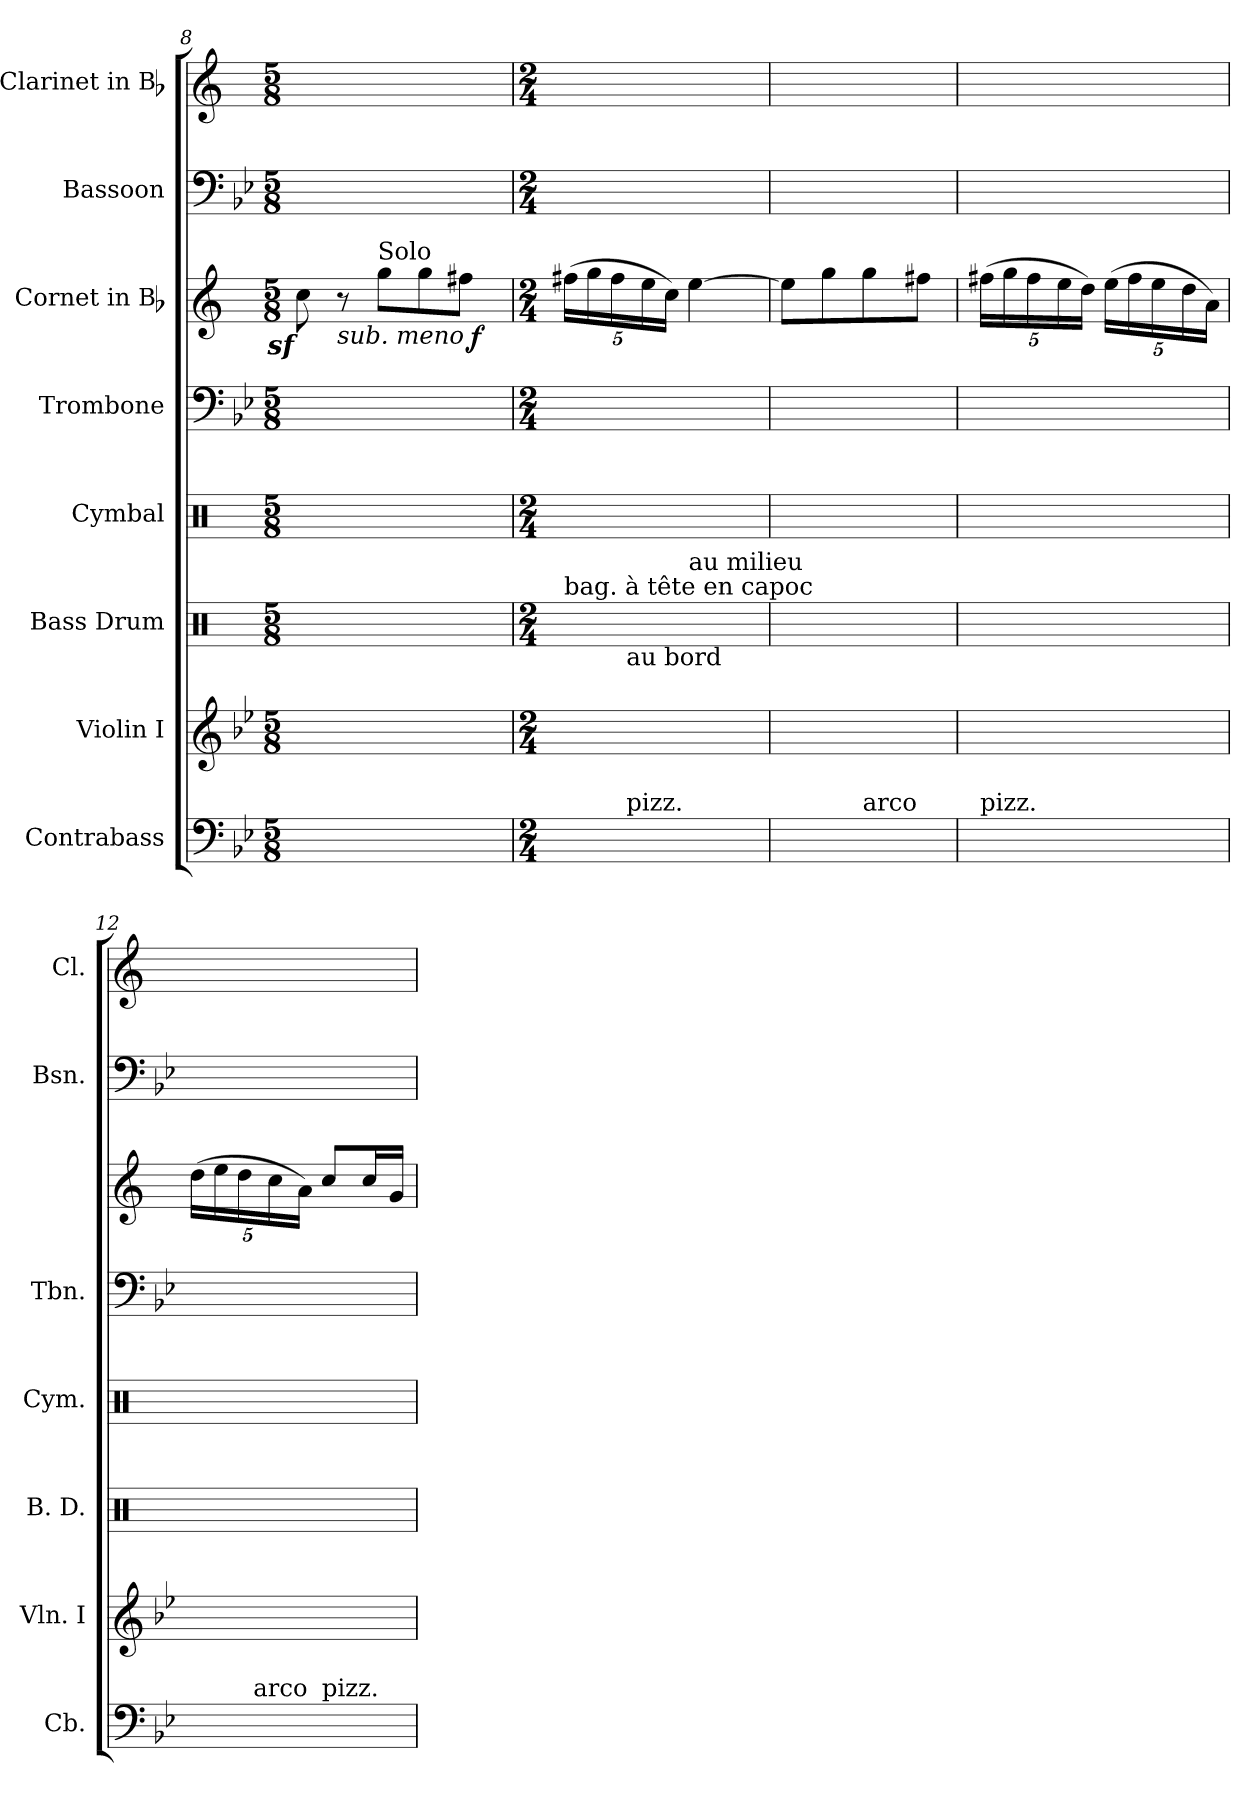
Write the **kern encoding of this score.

**kern	**kern	**kern	**kern	**kern	**kern	**dynam	**kern	**kern
*part8	*part7	*part6	*part5	*part4	*part3	*part3	*part2	*part1
*staff8	*staff7	*staff6	*staff5	*staff4	*staff3	*staff3	*staff2	*staff1
*I"Contrabass	*I"Violin I	*I"Bass Drum	*I"Cymbal	*I"Trombone	*I"Cornet in Bb	*	*I"Bassoon	*I"Clarinet in Bb
*I'Cb.	*I'Vln. I	*I'B. D.	*I'Cym.	*I'Tbn.	*	*	*I'Bsn.	*I'Cl.
*clefF4	*clefG2	*clefX	*clefX	*clefF4	*clefG2	*	*clefF4	*clefG2
*ITrd7c12	*	*	*	*	*ITrd1c2	*	*	*ITrd1c2
*k[b-e-]	*k[b-e-]	*k[]	*k[]	*k[b-e-]	*k[b-e-]	*	*k[b-e-]	*k[b-e-]
*B-:	*B-:	*C:	*C:	*B-:	*B-:	*	*B-:	*B-:
*M5/8	*M5/8	*M5/8	*M5/8	*M5/8	*M5/8	*	*M5/8	*M5/8
=8	=8	=8	=8	=8	=8	=8	=8	=8
!	!	!	!	!	!LO:DY:rj:ed=brack	!	!	!
8ryy	8ryy	8ryy	8ryy	8ryy	8b-z	.	8ryy	8ryy
!	!	!	!	!	!	!LO:DY:t=sub. meno %s	!	!
8ryy	8ryy	8ryy	8ryy	8ryy	8r	f	8ryy	8ryy
!	!	!	!	!	!LO:TX:a:t=Solo	!	!	!
4ryy	8ryy	8ryy	8ryy	8ryy	8ffL	.	8ryy	8ryy
.	8ryy	4ryy	4ryy	4ryy	8ff	.	8ryy	8ryy
16ryy	8ryy	.	.	.	8eenJ	.	8ryy	8ryy
16ryy	.	.	.	.	.	.	.	.
=9	=9	=9	=9	=9	=9	=9	=9	=9
*M2/4	*M2/4	*M2/4	*M2/4	*M2/4	*M2/4	*	*M2/4	*M2/4
!	!	!LO:TX:a:t=bag. à tête en capoc	!	!	!	!	!	!
8ryy	8ryy	8ryy	2ryy	2ryy	(20eenLL	.	8ryy	8ryy
.	.	.	.	.	20ff	.	.	.
.	.	.	.	.	20ee	.	.	.
!	!	!LO:TX:b:t=au bord	!	!	!	!	!	!
!LO:TX:a:t=pizz.	!	!	!	!	!	!	!	!
8ryy	8ryy	8ryy	.	.	.	.	8ryy	8ryy
.	.	.	.	.	20dd	.	.	.
.	.	.	.	.	20b-JJ)	.	.	.
!	!	!LO:TX:a:t=au milieu	!	!	!	!	!	!
8ryy	8ryy	8ryy	.	.	[4dd	.	8ryy	8ryy
8ryy	8ryy	8ryy	.	.	.	.	8ryy	8ryy
=10	=10	=10	=10	=10	=10	=10	=10	=10
4ryy	8ryy	2ryy	2ryy	2ryy	8ddL]	.	8ryy	8ryy
.	8ryy	.	.	.	8ff	.	8ryy	8ryy
!LO:TX:a:t=arco	!	!	!	!	!	!	!	!
16ryy	8ryy	.	.	.	8ff	.	8ryy	8ryy
16ryy	.	.	.	.	.	.	.	.
8ryy	8ryy	.	.	.	8eenJ	.	8ryy	8ryy
=11	=11	=11	=11	=11	=11	=11	=11	=11
!LO:TX:a:t=pizz.	!	!	!	!	!	!	!	!
8ryy	4ryy	8ryy	2ryy	2ryy	(20eenLL	.	4ryy	4ryy
.	.	.	.	.	20ff	.	.	.
.	.	.	.	.	20ee	.	.	.
8ryy	.	8ryy	.	.	.	.	.	.
.	.	.	.	.	20dd	.	.	.
.	.	.	.	.	20ccJJ)	.	.	.
4ryy	8ryy	4ryy	.	.	(20ddLL	.	8ryy	8ryy
.	.	.	.	.	20ee	.	.	.
.	.	.	.	.	20dd	.	.	.
.	8ryy	.	.	.	.	.	8ryy	8ryy
.	.	.	.	.	20cc	.	.	.
.	.	.	.	.	20gJJ)	.	.	.
=12	=12	=12	=12	=12	=12	=12	=12	=12
8ryy	8ryy	4ryy	2ryy	2ryy	(20ccLL	.	8ryy	8ryy
.	.	.	.	.	20dd	.	.	.
.	.	.	.	.	20cc	.	.	.
!LO:TX:a:t=arco	!	!	!	!	!	!	!	!
16ryy	8ryy	.	.	.	.	.	8ryy	8ryy
.	.	.	.	.	20b-	.	.	.
16ryy	.	.	.	.	.	.	.	.
.	.	.	.	.	20gJJ)	.	.	.
!LO:TX:a:t=pizz.	!	!	!	!	!	!	!	!
8ryy	8ryy	8ryy	.	.	8b-L	.	8ryy	8ryy
8ryy	8ryy	8ryy	.	.	16b-L	.	8ryy	8ryy
.	.	.	.	.	16fJJ	.	.	.
=	=	=	=	=	=	=	=	=
*-	*-	*-	*-	*-	*-	*-	*-	*-
